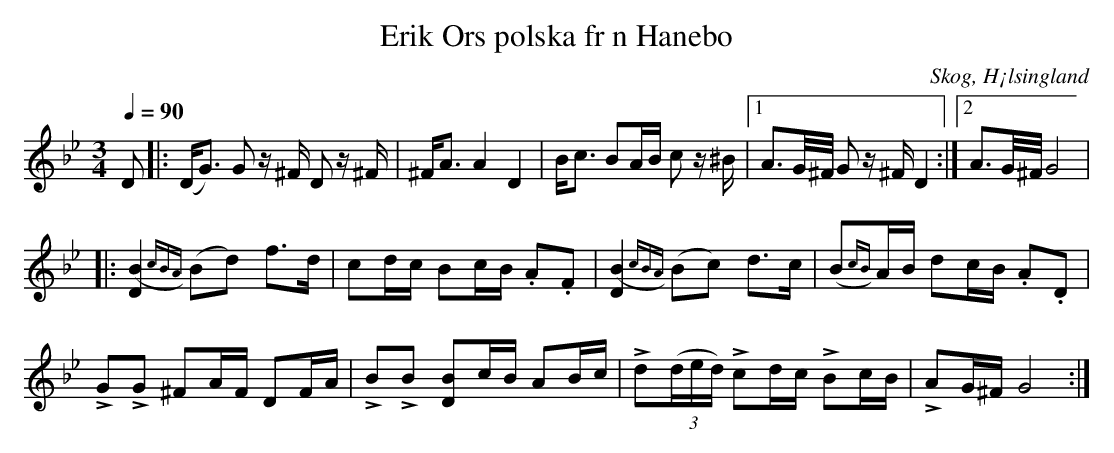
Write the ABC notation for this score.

X:1
T: Erik Ors polska fr n Hanebo
O: Skog, H¡lsingland
M: 3/4
L: 1/16
Q: 1/4=90
K: Gm
D2 |: (D2<G2) G2 z ^F D2 z ^F|^F2<A2 A4 D4|B2<c2 B2AB c2 z ^B|1 A2>G^F/ G2 z ^F D4:|2 A2>G^F/ G8|
|: [D4 (B4]{cBA}) (B2d2) f2>d2|c2dc B2cB .A2.F2|[D4 (B4]{cBA}) (B2c2) d2>c2|(B2{cB})AB d2cB .A2.D2|
LG2LG2 ^F2AF D2FA|LB2LB2 [D2 B2]cB A2Bc|Ld2(3(ded) Lc2dc LB2cB|LA2G^F G8:|
